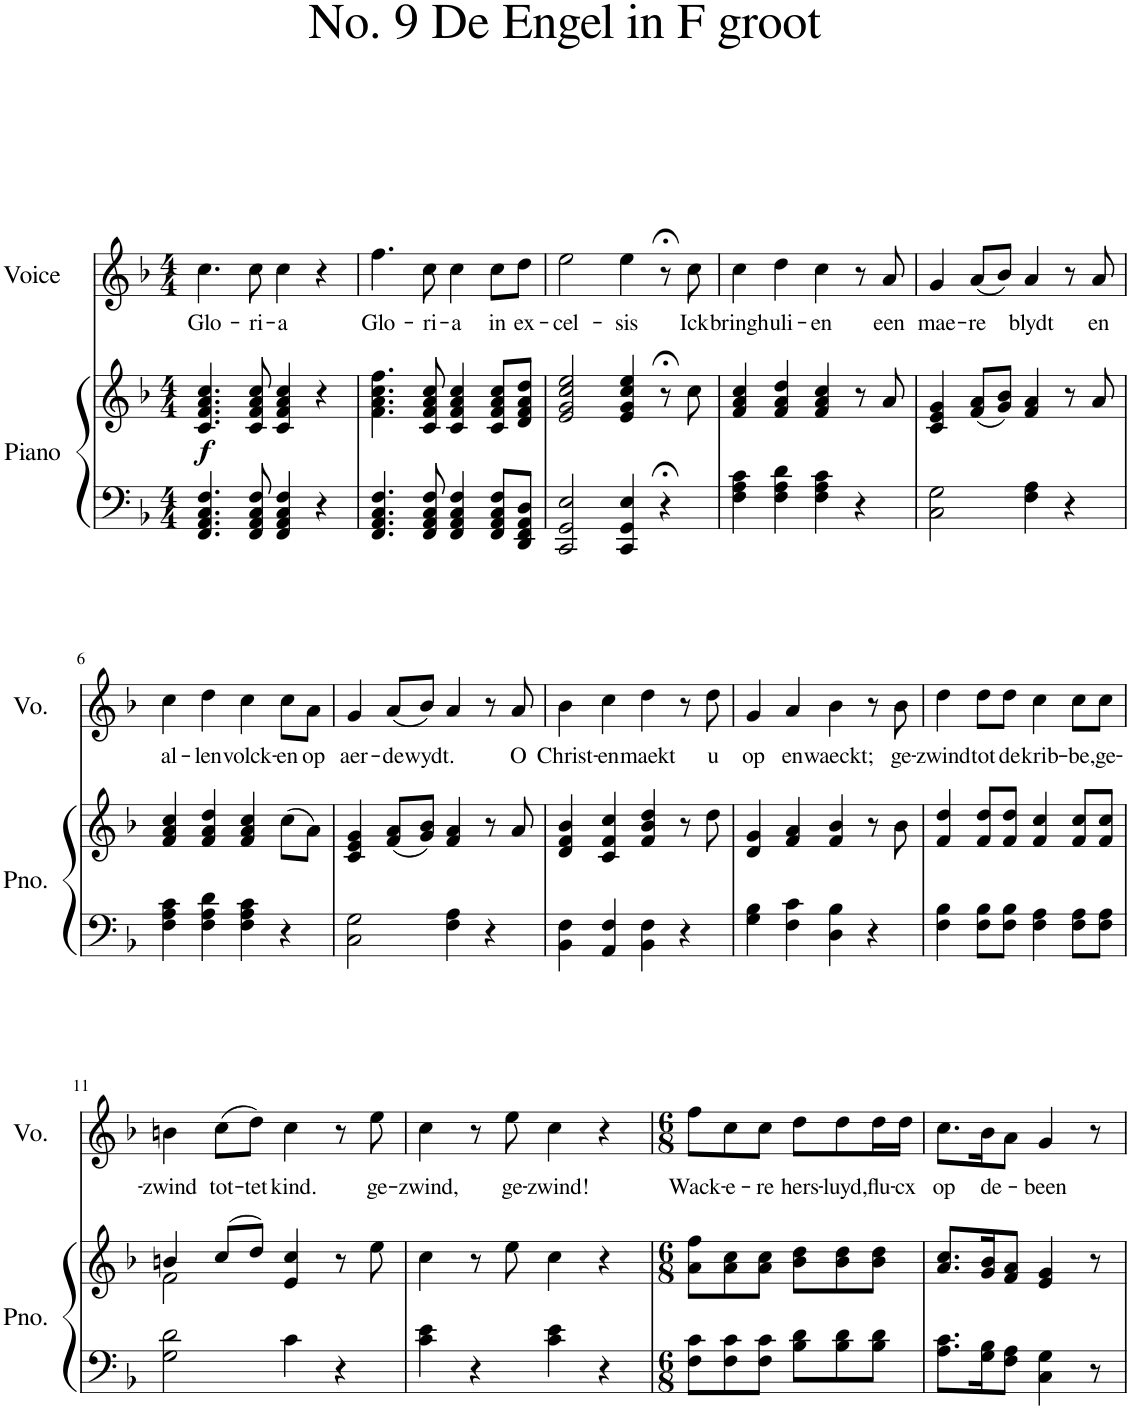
**kern	**kern	**dynam	**kern	**text
*part2	*part2	*part2	*part1	*part1
*staff3	*staff2	*staff2/3	*staff1	*staff1
*I"Piano	*	*	*I"Voice	*
*I'Pno.	*	*	*I'Vo.	*
*clefF4	*clefG2	*	*clefG2	*
*k[b-]	*k[b-]	*	*k[b-]	*
*M4/4	*M4/4	*	*M4/4	*
=1	=1	=1	=1	=1
!	!	!LO:DY:b	!	!LO:LY:b
4.FF/ 4.AA/ 4.C/ 4.F/	4.c/ 4.f/ 4.a/ 4.cc/	f	4.cc\	Glo-
!	!	!	!	!LO:LY:b
8FF/ 8AA/ 8C/ 8F/	8c/ 8f/ 8a/ 8cc/	.	8cc\	-ri-
!	!	!	!	!LO:LY:b
4FF/ 4AA/ 4C/ 4F/	4c/ 4f/ 4a/ 4cc/	.	4cc\	-a
4r	4r	.	4r	.
=2	=2	=2	=2	=2
!	!	!	!	!LO:LY:b
4.FF/ 4.AA/ 4.C/ 4.F/	4.f\ 4.a\ 4.cc\ 4.ff\	.	4.ff\	Glo-
!	!	!	!	!LO:LY:b
8FF/ 8AA/ 8C/ 8F/	8c/ 8f/ 8a/ 8cc/	.	8cc\	-ri-
!	!	!	!	!LO:LY:b
4FF/ 4AA/ 4C/ 4F/	4c/ 4f/ 4a/ 4cc/	.	4cc\	-a
!	!	!	!	!LO:LY:b
8FF/ 8AA/ 8C/ 8F/L	8c/ 8f/ 8a/ 8cc/L	.	8cc\L	in
!	!	!	!	!LO:LY:b
8DD/ 8FF/ 8AA/ 8D/J	8d/ 8f/ 8a/ 8dd/J	.	8dd\J	ex-
=3	=3	=3	=3	=3
!	!	!	!	!LO:LY:b
2CC/ 2GG/ 2E/	2e/ 2g/ 2cc/ 2ee/	.	2ee\	-cel-
!	!	!	!	!LO:LY:b
4CC/ 4GG/ 4E/	4e/ 4g/ 4cc/ 4ee/	.	4ee\	-sis
4r;<	8r;<	.	8r;<	.
!	!	!	!	!LO:LY:b
.	8cc\	.	8cc\	Ick
=4	=4	=4	=4	=4
!	!	!	!	!LO:LY:b
4F\ 4A\ 4c\	4f/ 4a/ 4cc/	.	4cc\	bringh
!	!	!	!	!LO:LY:b
4F\ 4A\ 4d\	4f/ 4a/ 4dd/	.	4dd\	uli-
!	!	!	!	!LO:LY:b
4F\ 4A\ 4c\	4f/ 4a/ 4cc/	.	4cc\	-en
4r	8r	.	8r	.
!	!	!	!	!LO:LY:b
.	8a/	.	8a/	een
=5	=5	=5	=5	=5
!	!	!	!	!LO:LY:b
2C\ 2G\	4c/ 4e/ 4g/	.	4g/	mae-
!	!	!	!	!LO:LY:b
.	(8f/ 8a/L	.	(8a/L	-re
.	8g/ 8b-/J)	.	8b-/J)	.
!	!	!	!	!LO:LY:b
4F\ 4A\	4f/ 4a/	.	4a/	blydt
4r	8r	.	8r	.
!	!	!	!	!LO:LY:b
.	8a/	.	8a/	en
!!LO:LB:g=z
=6	=6	=6	=6	=6
!	!	!	!	!LO:LY:b
4F\ 4A\ 4c\	4f/ 4a/ 4cc/	.	4cc\	al-
!	!	!	!	!LO:LY:b
4F\ 4A\ 4d\	4f/ 4a/ 4dd/	.	4dd\	-len
!	!	!	!	!LO:LY:b
4F\ 4A\ 4c\	4f/ 4a/ 4cc/	.	4cc\	volck-
!	!	!	!	!LO:LY:b
4r	(8cc\L	.	8cc\L	-en
!	!	!	!	!LO:LY:b
.	8a\J)	.	8a\J	op
=7	=7	=7	=7	=7
!	!	!	!	!LO:LY:b
2C\ 2G\	4c/ 4e/ 4g/	.	4g/	aer-
!	!	!	!	!LO:LY:b
.	(8f/ 8a/L	.	(8a/L	-de
!	!	!	!	!LO:LY:b
.	8g/ 8b-/J)	.	8b-/J)	wydt.
4F\ 4A\	4f/ 4a/	.	4a/	.
4r	8r	.	8r	.
!	!	!	!	!LO:LY:b
.	8a/	.	8a/	O
=8	=8	=8	=8	=8
!	!	!	!	!LO:LY:b
4BB-\ 4F\	4d/ 4f/ 4b-/	.	4b-\	Christ-
!	!	!	!	!LO:LY:b
4AA/ 4F/	4c/ 4f/ 4cc/	.	4cc\	-en
!	!	!	!	!LO:LY:b
4BB-\ 4F\	4f/ 4b-/ 4dd/	.	4dd\	maekt
4r	8r	.	8r	.
!	!	!	!	!LO:LY:b
.	8dd\	.	8dd\	u
=9	=9	=9	=9	=9
!	!	!	!	!LO:LY:b
4G\ 4B-\	4d/ 4g/	.	4g/	op
!	!	!	!	!LO:LY:b
4F\ 4c\	4f/ 4a/	.	4a/	en
!	!	!	!	!LO:LY:b
4D\ 4B-\	4f/ 4b-/	.	4b-\	waeckt;
4r	8r	.	8r	.
!	!	!	!	!LO:LY:b
.	8b-\	.	8b-\	ge-
=10	=10	=10	=10	=10
!	!	!	!	!LO:LY:b
4F\ 4B-\	4f/ 4dd/	.	4dd\	-zwind
!	!	!	!	!LO:LY:b
8F\ 8B-\L	8f/ 8dd/L	.	8dd\L	tot
!	!	!	!	!LO:LY:b
8F\ 8B-\J	8f/ 8dd/J	.	8dd\J	de
!	!	!	!	!LO:LY:b
4F\ 4A\	4f/ 4cc/	.	4cc\	krib-
!	!	!	!	!LO:LY:b
8F\ 8A\L	8f/ 8cc/L	.	8cc\L	-be,
!	!	!	!	!LO:LY:b
8F\ 8A\J	8f/ 8cc/J	.	8cc\J	ge-
!!LO:LB:g=z
=11	=11	=11	=11	=11
*	*^	*	*	*
!	!	!	!	!	!LO:LY:b
2G\ 2d\	4bn/	2f\	.	4bn\	-zwind
!	!	!	!	!	!LO:LY:b
.	(8cc/L	.	.	(8cc\L	tot-
!	!	!	!	!	!LO:LY:b
.	8dd/J)	.	.	8dd\J)	-tet
!	!	!	!	!	!LO:LY:b
4c\	4e/ 4cc/	2ryy	.	4cc\	kind.
4r	8r	.	.	8r	.
!	!	!	!	!	!LO:LY:b
.	8ee\	.	.	8ee\	ge-
*	*v	*v	*	*	*
=12	=12	=12	=12	=12
!	!	!	!	!LO:LY:b
4c\ 4e\	4cc\	.	4cc\	-zwind,
4r	8r	.	8r	.
!	!	!	!	!LO:LY:b
.	8ee\	.	8ee\	ge-
!	!	!	!	!LO:LY:b
4c\ 4e\	4cc\	.	4cc\	-zwind!
4r	4r	.	4r	.
=13	=13	=13	=13	=13
*M6/8	*M6/8	*	*M6/8	*
!	!	!	!	!LO:LY:b
8F\ 8c\L	8a\ 8ff\L	.	8ff\L	Wack-
!	!	!	!	!LO:LY:b
8F\ 8c\	8a\ 8cc\	.	8cc\	-e-
!	!	!	!	!LO:LY:b
8F\ 8c\J	8a\ 8cc\J	.	8cc\J	-re
!	!	!	!	!LO:LY:b
8B-\ 8d\L	8b-\ 8dd\L	.	8dd\L	hers-
!	!	!	!	!LO:LY:b
8B-\ 8d\	8b-\ 8dd\	.	8dd\	-luyd,
!	!	!	!	!LO:LY:b
8B-\ 8d\J	8b-\ 8dd\J	.	16dd\L	flu-
!	!	!	!	!LO:LY:b
.	.	.	16dd\JJ	-cx
=14	=14	=14	=14	=14
!	!	!	!	!LO:LY:b
8.A\ 8.c\L	8.a/ 8.cc/L	.	8.cc\L	op
!	!	!	!	!LO:LY:b
16G\ 16B-\K	16g/ 16b-/K	.	16b-\K	de-
8F\ 8A\J	8f/ 8a/J	.	8a\J	.
!	!	!	!	!LO:LY:b
4C\ 4G\	4e/ 4g/	.	4g/	been
8r	8r	.	8r	.
=	=	=	=	=
*-	*-	*-	*-	*-
